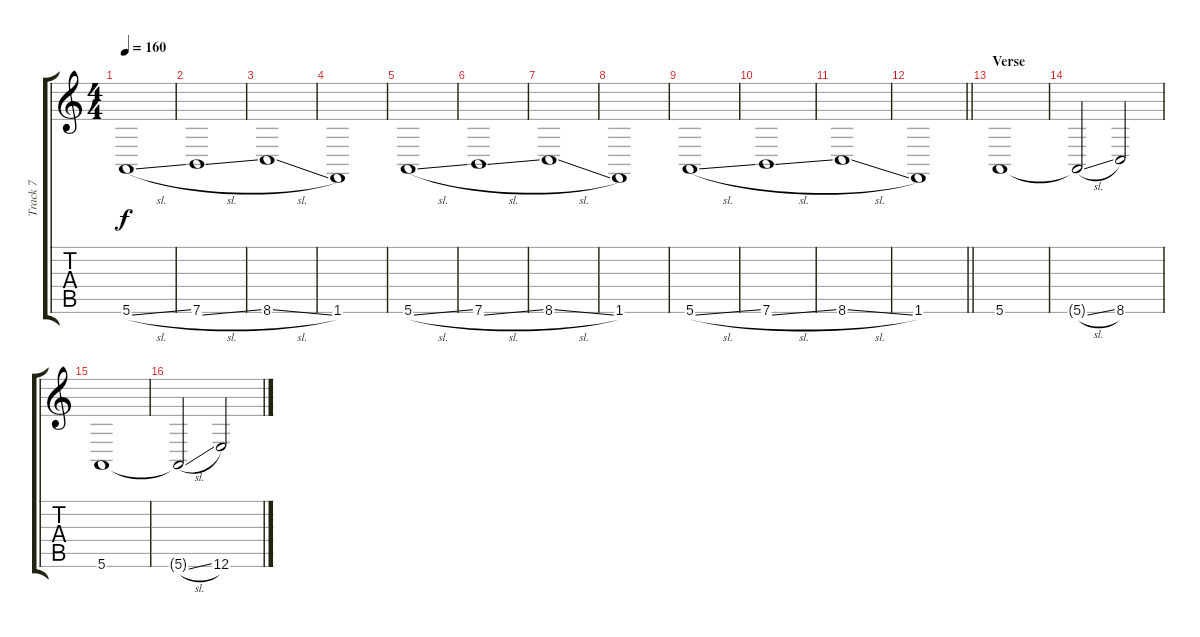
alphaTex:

\track ("Track 7" "Track 7") {instrument choiraahs}
\staff {score tabs}
\tuning (E4 B3 G3 D3 A2 E2) {hide}
\ts (4 4)
\tempo 160
\clef g2
\ks c
5.6{sl}.1{dy f} |
7.6{sl}.1 |
8.6{sl}.1 |
1.6.1 |
5.6{sl}.1 |
7.6{sl}.1 |
8.6{sl}.1 |
1.6.1 |
5.6{sl}.1 |
7.6{sl}.1 |
8.6{sl}.1 |
\barLineRight lightlight
1.6.1 |
\section ("" "Verse")
5.6.1 |
5.6{sl t}.2 8.6.2 |
5.6.1 |
5.6{sl t}.2 12.6.2
